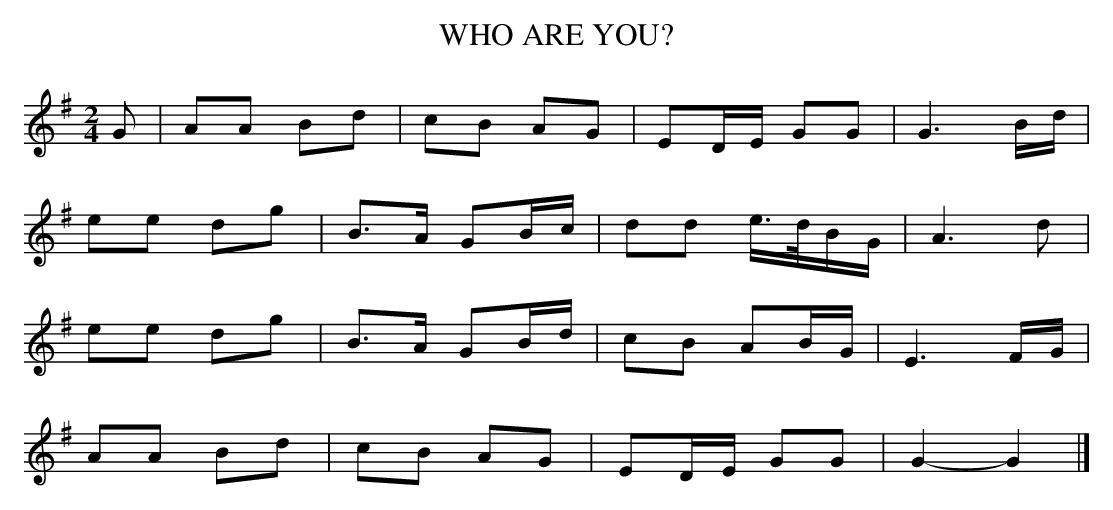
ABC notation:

X:1
T:WHO ARE YOU?
Y:"with spirit"
M:2/4
L:1/16
K:G
G2|A2A2 B2d2|c2B2 A2G2|E2DE G2G2|G6Bd|
e2e2 d2g2|B3A G2Bc|d2d2 e>dBG|A6d2|
e2e2 d2g2|B3A G2Bd|c2B2 A2BG|E6FG|
A2A2 B2d2|c2B2 A2G2|E2DE G2G2|G4-G4|]
